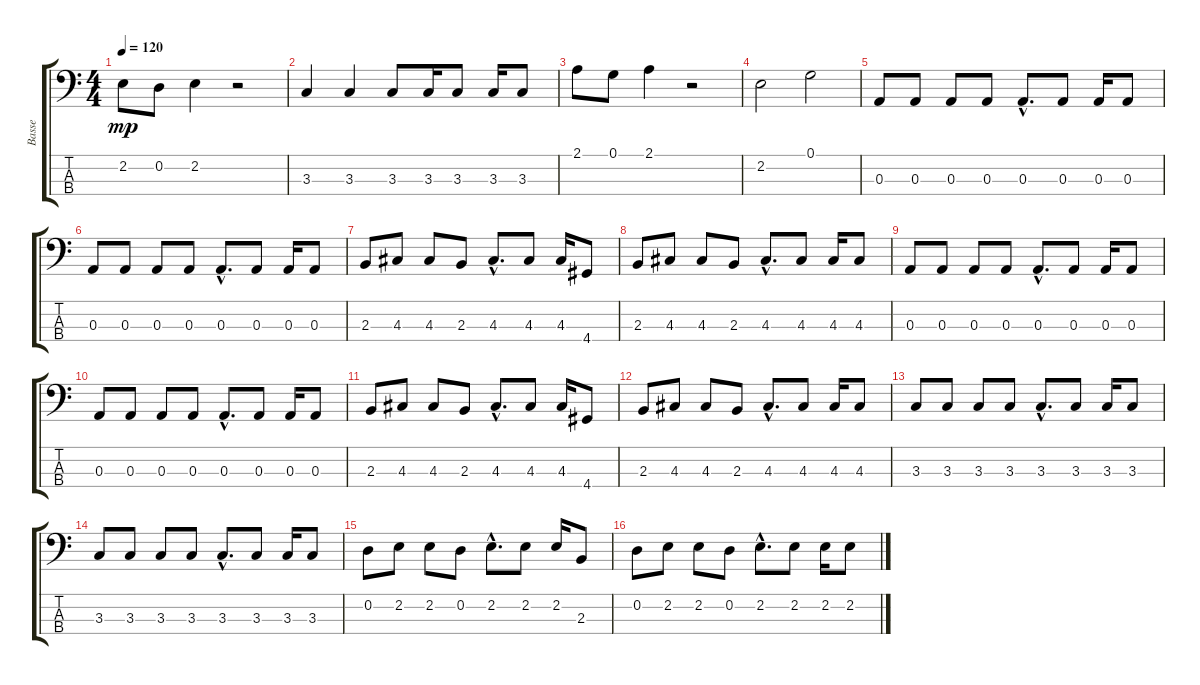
\track ("Basse" "Basse") {instrument slapbass2}
\staff {score tabs}
\tuning (G2 D2 A1 E1) {hide}
\ts (4 4)
\tempo 120
\clef f4
\ks c
2.2.8{dy mp} 0.2.8 2.2.4 r.2 |
3.3.4 3.3.4 3.3.8 3.3.16 3.3.8 3.3.16 3.3.8 |
2.1.8 0.1.8 2.1.4 r.2 |
2.2.2 0.1.2 |
0.3.8 0.3.8 0.3.8 0.3.8 0.3{hac}.8{d} 0.3.8 0.3.16 0.3.8 |
0.3.8 0.3.8 0.3.8 0.3.8 0.3{hac}.8{d} 0.3.8 0.3.16 0.3.8 |
2.3.8 4.3.8 4.3.8 2.3.8 4.3{hac}.8{d} 4.3.8 4.3.16 4.4.8 |
2.3.8 4.3.8 4.3.8 2.3.8 4.3{hac}.8{d} 4.3.8 4.3.16 4.3.8 |
0.3.8 0.3.8 0.3.8 0.3.8 0.3{hac}.8{d} 0.3.8 0.3.16 0.3.8 |
0.3.8 0.3.8 0.3.8 0.3.8 0.3{hac}.8{d} 0.3.8 0.3.16 0.3.8 |
2.3.8 4.3.8 4.3.8 2.3.8 4.3{hac}.8{d} 4.3.8 4.3.16 4.4.8 |
2.3.8 4.3.8 4.3.8 2.3.8 4.3{hac}.8{d} 4.3.8 4.3.16 4.3.8 |
3.3.8 3.3.8 3.3.8 3.3.8 3.3{hac}.8{d} 3.3.8 3.3.16 3.3.8 |
3.3.8 3.3.8 3.3.8 3.3.8 3.3{hac}.8{d} 3.3.8 3.3.16 3.3.8 |
0.2.8 2.2.8 2.2.8 0.2.8 2.2{hac}.8{d} 2.2.8 2.2.16 2.3.8 |
0.2.8 2.2.8 2.2.8 0.2.8 2.2{hac}.8{d} 2.2.8 2.2.16 2.2.8
